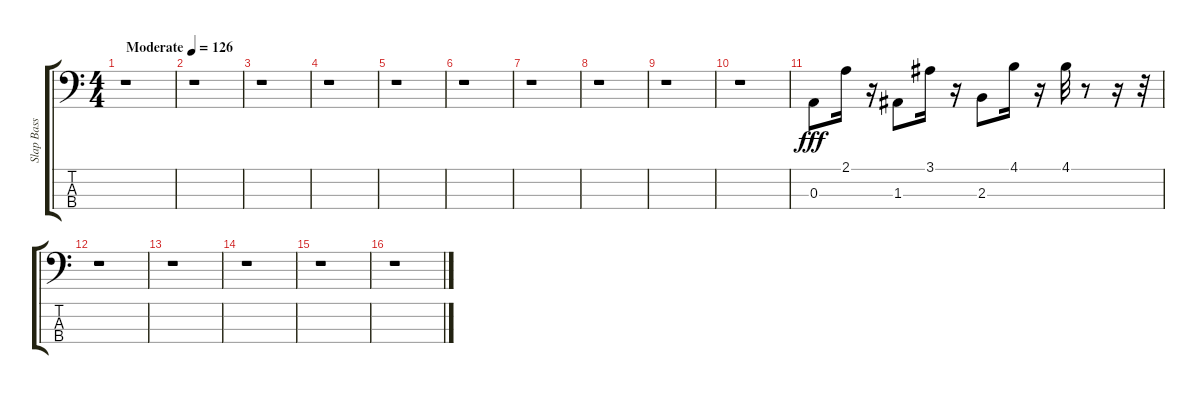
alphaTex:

\track ("Slap Bass" "Slap Bass") {instrument slapbass1}
\staff {score tabs}
\tuning (G2 D2 A1 E1) {hide}
\ts (4 4)
\tempo (126 "Moderate")
\clef f4
\ks c
r.1{dy fff instrument slapbass1} |
r.1 |
r.1 |
r.1 |
r.1 |
r.1 |
r.1 |
r.1 |
r.1 |
r.1 |
0.3.8 2.1.16 r.16 1.3.8 3.1.16 r.16 2.3.8 4.1.16 r.16 4.1.32 r.8 r.16 r.32 |
r.1 |
r.1 |
r.1 |
r.1 |
r.1
